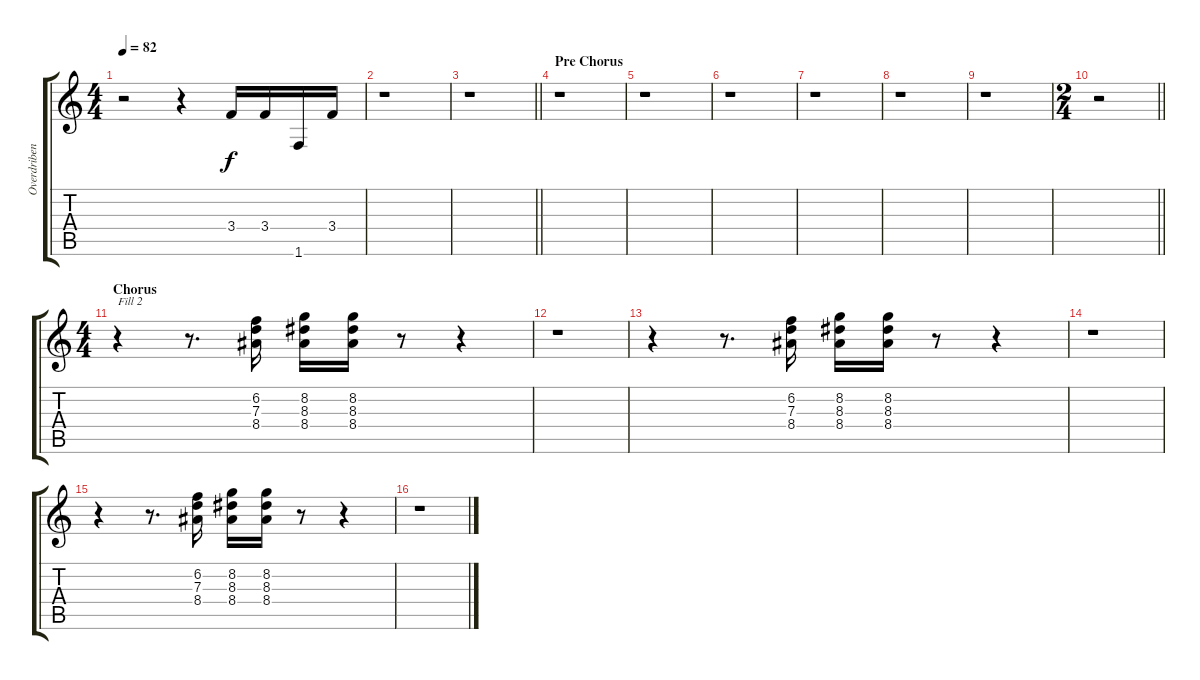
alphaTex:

\track ("Overdriben Guitar" "Overdriben") {instrument overdrivenguitar}
\staff {score tabs}
\tuning (E4 B3 G3 D3 A2 E2) {hide}
\ts (4 4)
\tempo 82
\clef g2
\ks c
r.2{dy f} r.4 3.4.16 3.4.16 1.6.16 3.4.16 |
r.1 |
\barLineRight lightlight
r.1 |
\section ("" "Pre Chorus")
r.1 |
r.1 |
r.1 |
r.1 |
r.1 |
r.1 |
\ts (2 4)
\barLineRight lightlight
r.2 |
\ts (4 4)
\section ("" "Chorus")
r.4{txt "Fill 2"} r.8{d} (6.2 7.3 8.4).16 (8.2 8.3 8.4).16 (8.2 8.3 8.4).16 r.8 r.4 |
r.1 |
r.4 r.8{d} (6.2 7.3 8.4).16 (8.2 8.3 8.4).16 (8.2 8.3 8.4).16 r.8 r.4 |
r.1 |
r.4 r.8{d} (6.2 7.3 8.4).16 (8.2 8.3 8.4).16 (8.2 8.3 8.4).16 r.8 r.4 |
r.1
